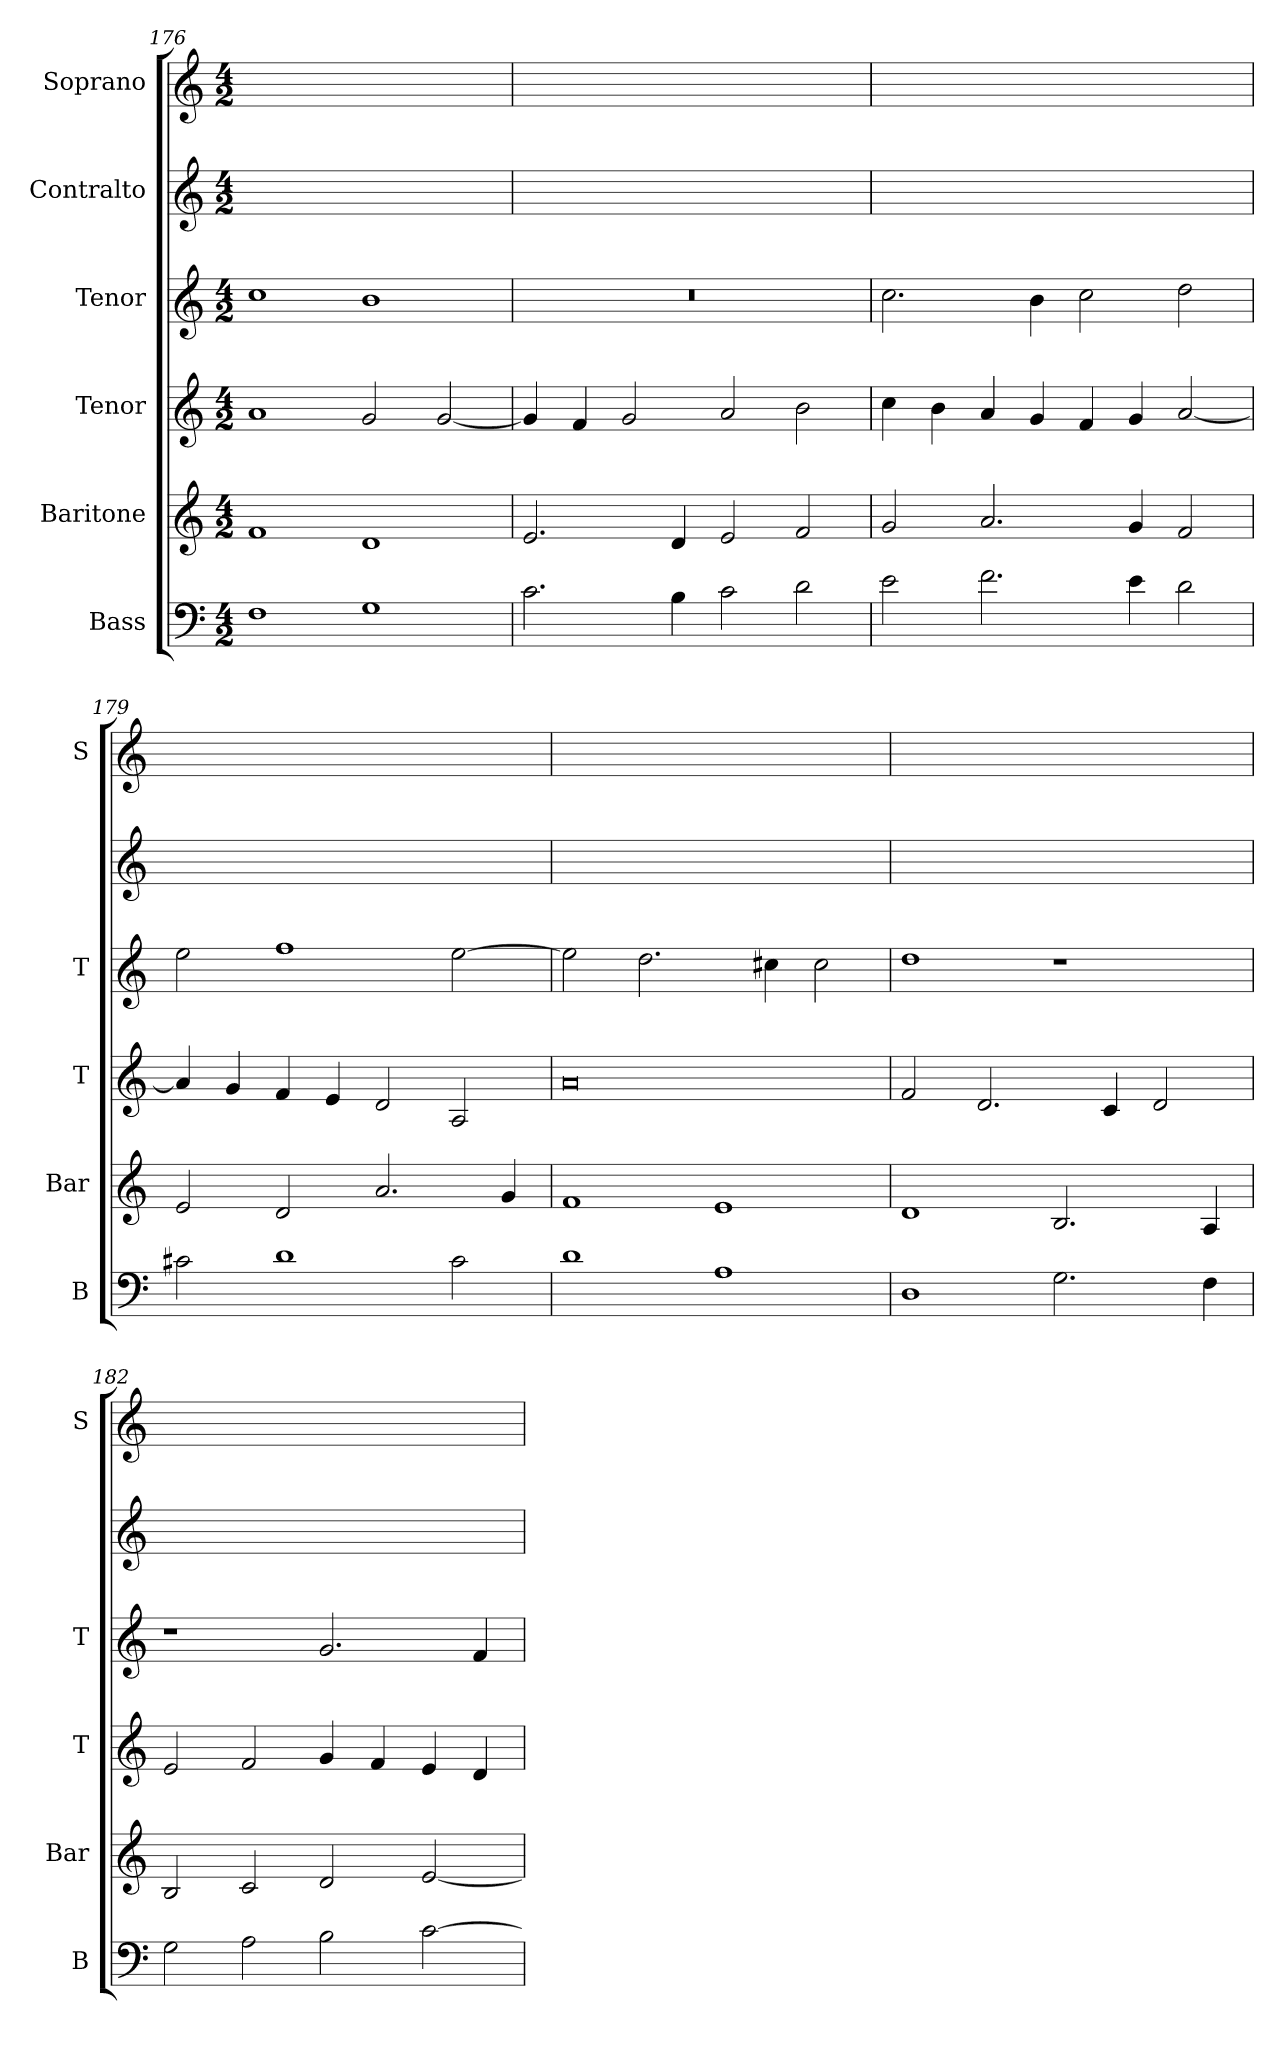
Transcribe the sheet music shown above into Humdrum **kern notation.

**kern	**kern	**kern	**kern	**kern	**kern
*part6	*part5	*part4	*part3	*part2	*part1
*staff6	*staff5	*staff4	*staff3	*staff2	*staff1
*I"Bass	*I"Baritone	*I"Tenor	*I"Tenor	*I"Contralto	*I"Soprano
*I'B	*I'Bar	*I'T	*I'T	*	*I'S
*clefF4	*clefG2	*clefG2	*clefG2	*clefG2	*clefG2
*k[]	*k[]	*k[]	*k[]	*k[]	*k[]
*G:mix	*G:mix	*G:mix	*G:mix	*G:mix	*G:mix
*M4/2	*M4/2	*M4/2	*M4/2	*M4/2	*M4/2
=176	=176	=176	=176	=176	=176
1F	1f	1a	1cc	0ryy	0ryy
1G	1d	2g	1b	.	.
.	.	[2g	.	.	.
=177	=177	=177	=177	=177	=177
2.c	2.e	4g]	0r	0ryy	0ryy
.	.	4f	.	.	.
.	.	2g	.	.	.
4B	4d	.	.	.	.
2c	2e	2a	.	.	.
2d	2f	2b	.	.	.
=178	=178	=178	=178	=178	=178
2e	2g	4cc	2.cc	0ryy	0ryy
.	.	4b	.	.	.
2.f	2.a	4a	.	.	.
.	.	4g	4b	.	.
.	.	4f	2cc	.	.
4e	4g	4g	.	.	.
2d	2f	[2a	2dd	.	.
=179	=179	=179	=179	=179	=179
2c#X	2e	4a]	2ee	0ryy	0ryy
.	.	4g	.	.	.
1d	2d	4f	1ff	.	.
.	.	4e	.	.	.
.	2.a	2d	.	.	.
2c#	.	2A	[2ee	.	.
.	4g	.	.	.	.
=180	=180	=180	=180	=180	=180
1d	1f	0a	2ee]	0ryy	0ryy
.	.	.	2.dd	.	.
1A	1e	.	.	.	.
.	.	.	4cc#X	.	.
.	.	.	2cc#	.	.
=181	=181	=181	=181	=181	=181
1D	1d	2f	1dd	0ryy	0ryy
.	.	2.d	.	.	.
2.G	2.B	.	1r	.	.
.	.	4c	.	.	.
.	.	2d	.	.	.
4F	4A	.	.	.	.
=182	=182	=182	=182	=182	=182
2G	2B	2e	1r	0ryy	0ryy
2A	2c	2f	.	.	.
2B	2d	4g	2.g	.	.
.	.	4f	.	.	.
[2c	[2e	4e	.	.	.
.	.	4d	4f	.	.
=	=	=	=	=	=
*-	*-	*-	*-	*-	*-
